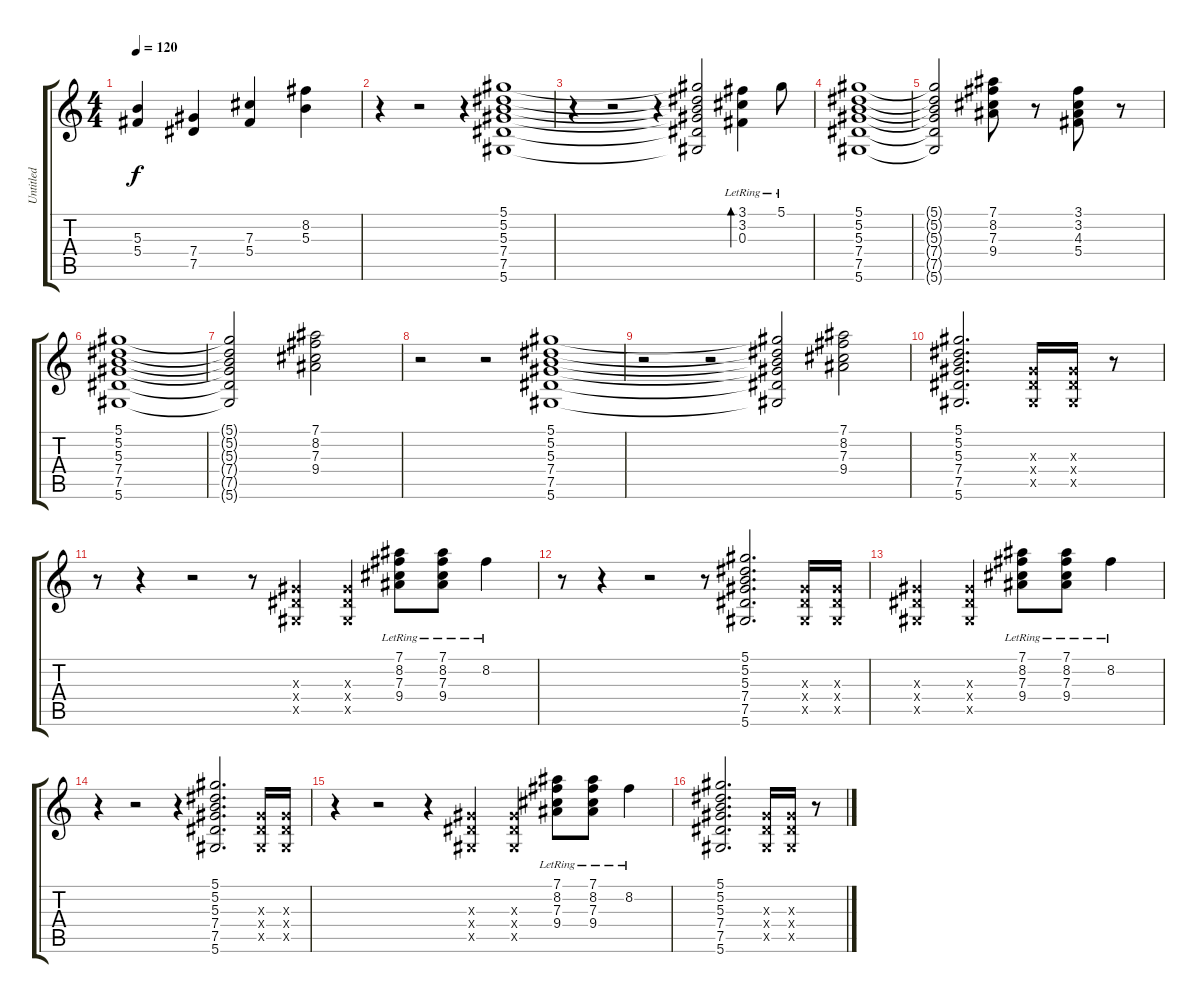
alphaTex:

\track ("Untitled" "Untitled") {instrument electricguitarclean}
\staff {score tabs}
\tuning (Eb4 Bb3 Gb3 Db3 Ab2 Eb2) {hide}
\ts (4 4)
\tempo 120
\clef g2
\ks c
(5.3 5.4).4{dy f} (7.4 7.5).4 (7.3 5.4).4 (8.2 5.3).4 |
r.4 r.2 r.4 (5.1 5.2 5.3 7.4 7.5 5.6).1 |
r.4 r.2 r.4 (5.1{t} 5.2{t} 5.3{t} 7.4{t} 7.5{t} 5.6{t}).2 (3.1{lr} 3.2{lr} 0.3{lr}).4{bd 30} 5.1{lr}.8 |
(5.1 5.2 5.3 7.4 7.5 5.6).1 |
(5.1{t} 5.2{t} 5.3{t} 7.4{t} 7.5{t} 5.6{t}).2 (7.1 8.2 7.3 9.4).8 r.8 (3.1 3.2 4.3 5.4).8 r.8 |
(5.1 5.2 5.3 7.4 7.5 5.6).1 |
(5.1{t} 5.2{t} 5.3{t} 7.4{t} 7.5{t} 5.6{t}).2 (7.1 8.2 7.3 9.4).2 |
r.2 r.2 (5.1 5.2 5.3 7.4 7.5 5.6).1 |
r.2 r.2 (5.1{t} 5.2{t} 5.3{t} 7.4{t} 7.5{t} 5.6{t}).2 (7.1 8.2 7.3 9.4).2 |
(5.1 5.2 5.3 7.4 7.5 5.6).2{d} (2.3{x} 2.4{x} 0.5{x}).16 (2.3{x} 2.4{x} 0.5{x}).16 r.8 |
r.8 r.4 r.2 r.8 (2.3{x} 2.4{x} 0.5{x}).4 (2.3{x} 2.4{x} 0.5{x}).4 (7.1{lr} 8.2{lr} 7.3{lr} 9.4{lr}).8 (7.1{lr} 8.2{lr} 7.3{lr} 9.4{lr}).8 8.2{lr}.4 |
r.8 r.4 r.2 r.8 (5.1 5.2 5.3 7.4 7.5 5.6).2{d} (2.3{x} 2.4{x} 0.5{x}).16 (2.3{x} 2.4{x} 0.5{x}).16 |
(2.3{x} 2.4{x} 0.5{x}).4 (2.3{x} 2.4{x} 0.5{x}).4 (7.1{lr} 8.2{lr} 7.3{lr} 9.4{lr}).8 (7.1{lr} 8.2{lr} 7.3{lr} 9.4{lr}).8 8.2{lr}.4 |
r.4 r.2 r.4 (5.1 5.2 5.3 7.4 7.5 5.6).2{d} (2.3{x} 2.4{x} 0.5{x}).16 (2.3{x} 2.4{x} 0.5{x}).16 |
r.4 r.2 r.4 (2.3{x} 2.4{x} 0.5{x}).4 (2.3{x} 2.4{x} 0.5{x}).4 (7.1{lr} 8.2{lr} 7.3{lr} 9.4{lr}).8 (7.1{lr} 8.2{lr} 7.3{lr} 9.4{lr}).8 8.2{lr}.4 |
(5.1 5.2 5.3 7.4 7.5 5.6).2{d} (2.3{x} 2.4{x} 0.5{x}).16 (2.3{x} 2.4{x} 0.5{x}).16 r.8
